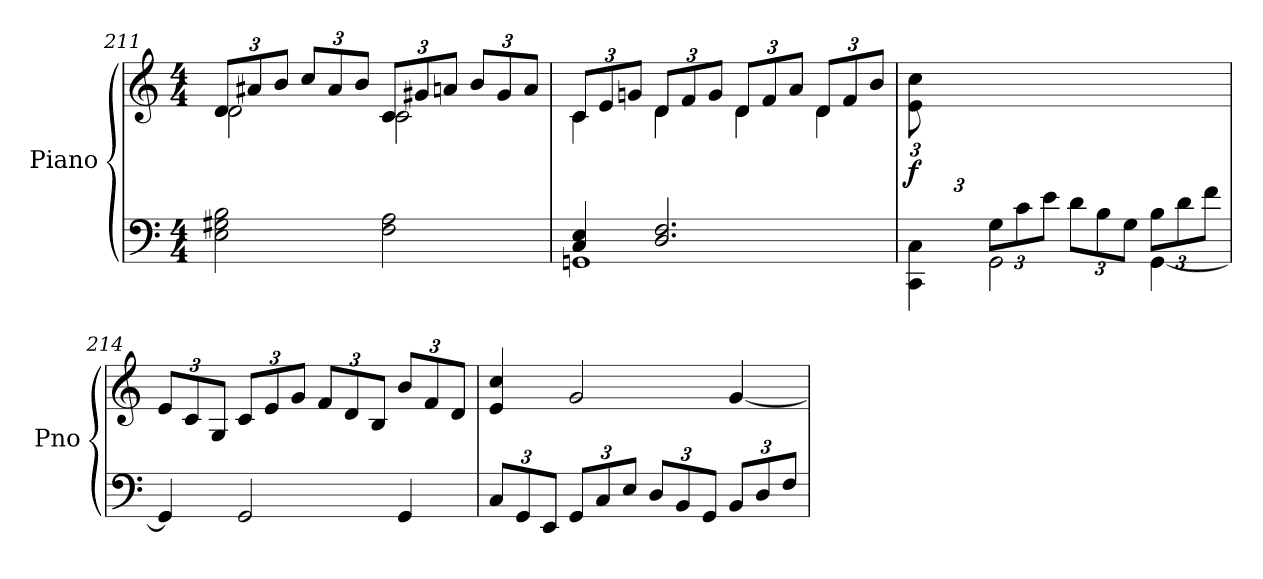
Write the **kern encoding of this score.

**kern	**kern	**dynam
*part1	*part1	*part1
*staff2	*staff1	*staff1/2
*I"Piano	*	*
*I'Pno	*	*
!!LO:PB:g=z
*clefF4	*clefG2	*
*k[]	*k[]	*
*M4/4	*M4/4	*
*	*Xbrackettup	*
=211	=211	=211
*	*^	*
2E\ 2G#X\ 2B\	12d/L	2d\	.
.	12a#X/	.	.
.	12b/J	.	.
.	12cc/L	.	.
.	12a#/	.	.
.	12b/J	.	.
2F\ 2A\	12c/L	2c\	.
.	12g#X/	.	.
.	12an/J	.	.
.	12b/L	.	.
.	12g#/	.	.
.	12a/J	.	.
=212	=212	=212	=212
*^	*	*	*
!	!	!	!	!LO:DY:a=2
4C/ 4E/	1GGn	12c/L	4c\	other-dynamics
.	.	12e/	.	.
.	.	12gn/J	.	.
2.D/ 2.F/	.	12d/L	4d\	.
.	.	12f/	.	.
.	.	12g/J	.	.
.	.	12d/L	4d\	.
.	.	12f/	.	.
.	.	12a/J	.	.
.	.	12d/L	4d\	.
.	.	12f/	.	.
.	.	12b/J	.	.
*	*	*v	*v	*
=213	=213	=213	=213
!	!	!	!LO:DY:b
12ryy	4CC\ 4C\	12e\ 12cc\L	f
12G/	.	12%11ryy	.
12E/J	.	.	.
*Xbrackettup	*	*	*
12G\L	2GG\	.	.
12c\	.	.	.
12e\J	.	.	.
12d\L	.	.	.
12B\	.	.	.
12G\J	.	.	.
12B\L	[4GG\	.	.
12d\	.	.	.
12f\J	.	.	.
*v	*v	*	*
!!LO:PB:g=z
=214	=214	=214
4GG/]	12e/L	.
.	12c/	.
.	12G/J	.
2GG/	12c/L	.
.	12e/	.
.	12g/J	.
.	12f/L	.
.	12d/	.
.	12B/J	.
4GG/	12b/L	.
.	12f/	.
.	12d/J	.
=215	=215	=215
12C/L	4e/ 4cc/	.
12GG/	.	.
12EE/J	.	.
12GG/L	2g/	.
12C/	.	.
12E/J	.	.
12D/L	.	.
12BB/	.	.
12GG/J	.	.
12BB/L	[4g/	.
12D/	.	.
12F/J	.	.
=	=	=
*-	*-	*-
